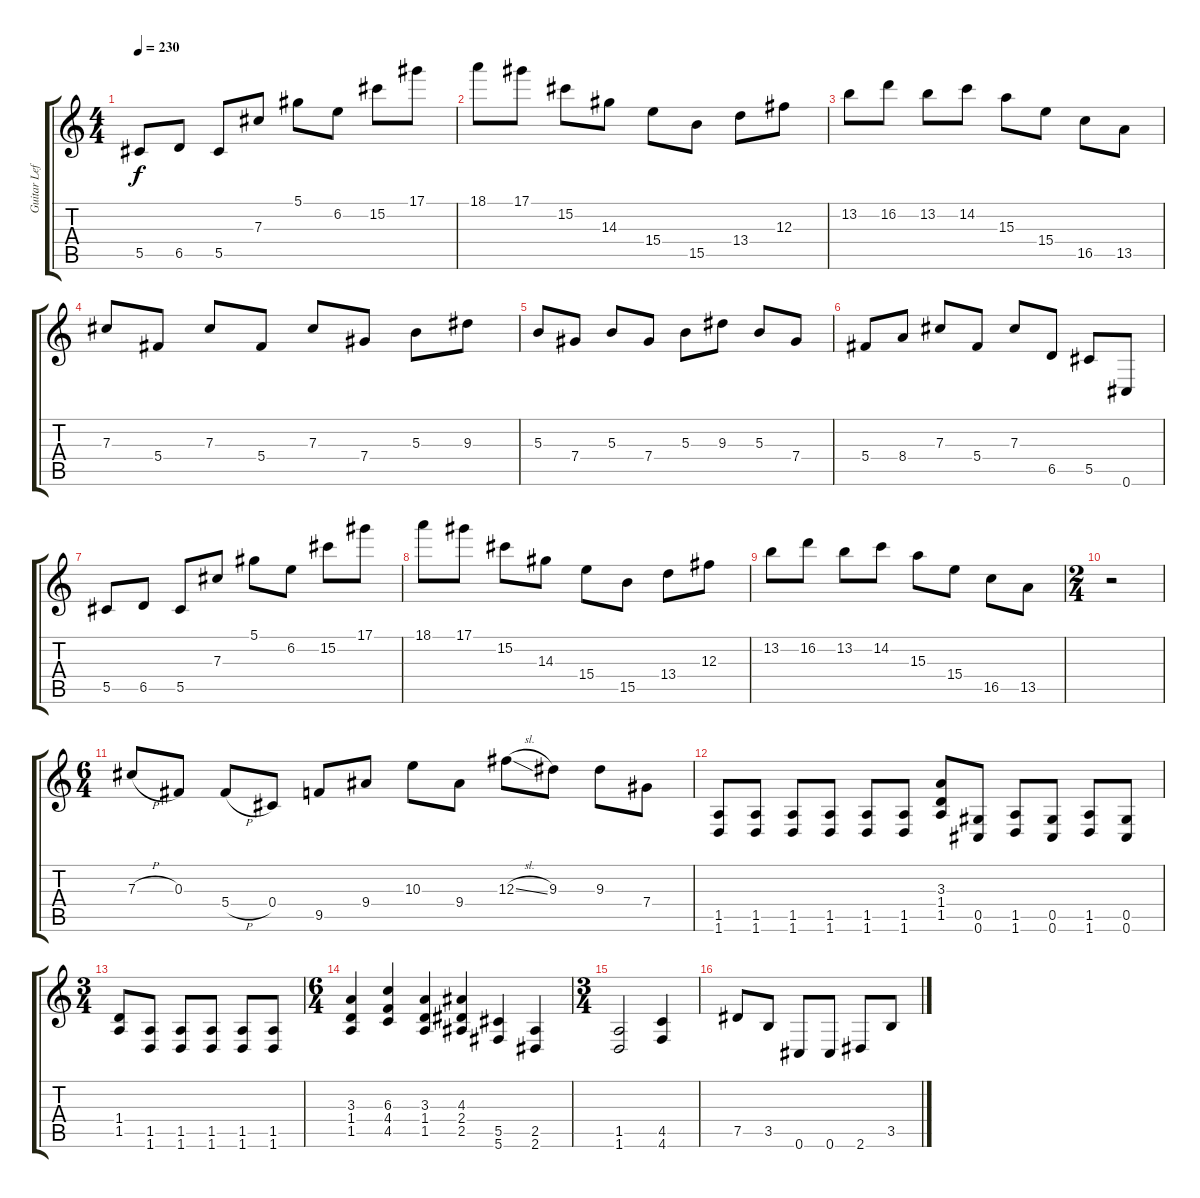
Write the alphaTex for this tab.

\track ("Guitar Left" "Guitar Lef") {instrument distortionguitar}
\staff {score tabs}
\tuning (Eb4 Bb3 Gb3 Db3 Ab2 Db2) {hide}
\ts (4 4)
\tempo 230
\clef g2
\ks c
5.5.8{dy f} 6.5.8 5.5.8 7.3.8 5.1.8 6.2.8 15.2.8 17.1.8 |
18.1.8 17.1.8 15.2.8 14.3.8 15.4.8 15.5.8 13.4.8 12.3.8 |
13.2.8 16.2.8 13.2.8 14.2.8 15.3.8 15.4.8 16.5.8 13.5.8 |
7.3.8 5.4.8 7.3.8 5.4.8 7.3.8 7.4.8 5.3.8 9.3.8 |
5.3.8 7.4.8 5.3.8 7.4.8 5.3.8 9.3.8 5.3.8 7.4.8 |
5.4.8 8.4.8 7.3.8 5.4.8 7.3.8 6.5.8 5.5.8 0.6.8 |
5.5.8 6.5.8 5.5.8 7.3.8 5.1.8 6.2.8 15.2.8 17.1.8 |
18.1.8 17.1.8 15.2.8 14.3.8 15.4.8 15.5.8 13.4.8 12.3.8 |
13.2.8 16.2.8 13.2.8 14.2.8 15.3.8 15.4.8 16.5.8 13.5.8 |
\ts (2 4)
r.2 |
\ts (6 4)
7.3{h}.8 0.3.8 5.4{h}.8 0.4.8 9.5.8 9.4.8 10.3.8 9.4.8 12.3{sl}.8 9.3.8 9.3.8 7.4.8 |
(1.5 1.6).8 (1.5 1.6).8 (1.5 1.6).8 (1.5 1.6).8 (1.5 1.6).8 (1.5 1.6).8 (3.3 1.4 1.5).8 (0.5 0.6).8 (1.5 1.6).8 (0.5 0.6).8 (1.5 1.6).8 (0.5 0.6).8 |
\ts (3 4)
(1.4 1.5).8 (1.5 1.6).8 (1.5 1.6).8 (1.5 1.6).8 (1.5 1.6).8 (1.5 1.6).8 |
\ts (6 4)
(3.3 1.4 1.5).4 (6.3 4.4 4.5).4 (3.3 1.4 1.5).4 (4.3 2.4 2.5).4 (5.5 5.6).4 (2.5 2.6).4 |
\ts (3 4)
(1.5 1.6).2 (4.5 4.6).4 |
7.5.8 3.5.8 0.6.8 0.6.8 2.6.8 3.5.8
